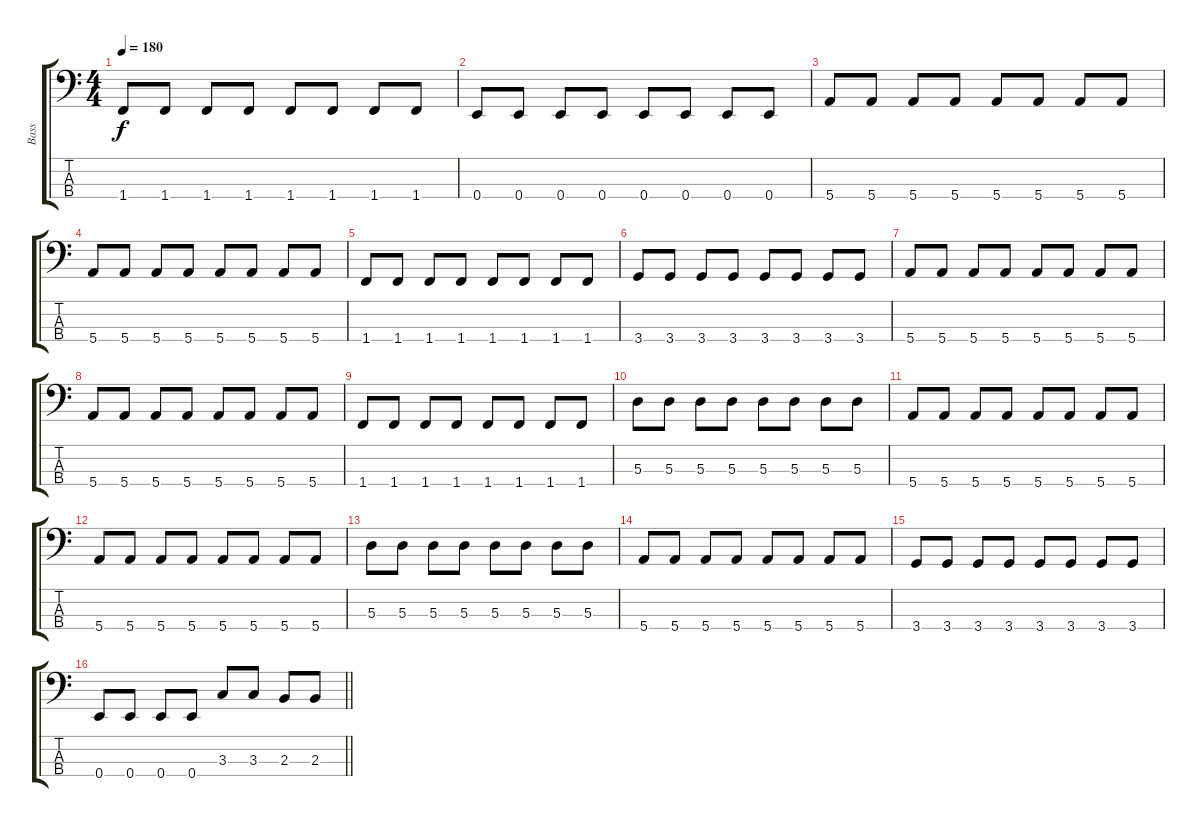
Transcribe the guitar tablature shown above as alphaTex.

\track ("Bass" "Bass") {instrument electricbassfinger}
\staff {score tabs}
\tuning (G2 D2 A1 E1) {hide}
\ts (4 4)
\tempo 180
\clef f4
\ks c
1.4.8{dy f} 1.4.8 1.4.8 1.4.8 1.4.8 1.4.8 1.4.8 1.4.8 |
0.4.8 0.4.8 0.4.8 0.4.8 0.4.8 0.4.8 0.4.8 0.4.8 |
5.4.8 5.4.8 5.4.8 5.4.8 5.4.8 5.4.8 5.4.8 5.4.8 |
5.4.8 5.4.8 5.4.8 5.4.8 5.4.8 5.4.8 5.4.8 5.4.8 |
1.4.8 1.4.8 1.4.8 1.4.8 1.4.8 1.4.8 1.4.8 1.4.8 |
3.4.8 3.4.8 3.4.8 3.4.8 3.4.8 3.4.8 3.4.8 3.4.8 |
5.4.8 5.4.8 5.4.8 5.4.8 5.4.8 5.4.8 5.4.8 5.4.8 |
5.4.8 5.4.8 5.4.8 5.4.8 5.4.8 5.4.8 5.4.8 5.4.8 |
1.4.8 1.4.8 1.4.8 1.4.8 1.4.8 1.4.8 1.4.8 1.4.8 |
5.3.8 5.3.8 5.3.8 5.3.8 5.3.8 5.3.8 5.3.8 5.3.8 |
5.4.8 5.4.8 5.4.8 5.4.8 5.4.8 5.4.8 5.4.8 5.4.8 |
5.4.8 5.4.8 5.4.8 5.4.8 5.4.8 5.4.8 5.4.8 5.4.8 |
5.3.8 5.3.8 5.3.8 5.3.8 5.3.8 5.3.8 5.3.8 5.3.8 |
5.4.8 5.4.8 5.4.8 5.4.8 5.4.8 5.4.8 5.4.8 5.4.8 |
3.4.8 3.4.8 3.4.8 3.4.8 3.4.8 3.4.8 3.4.8 3.4.8 |
\barLineRight lightlight
0.4.8 0.4.8 0.4.8 0.4.8 3.3.8 3.3.8 2.3.8 2.3.8
